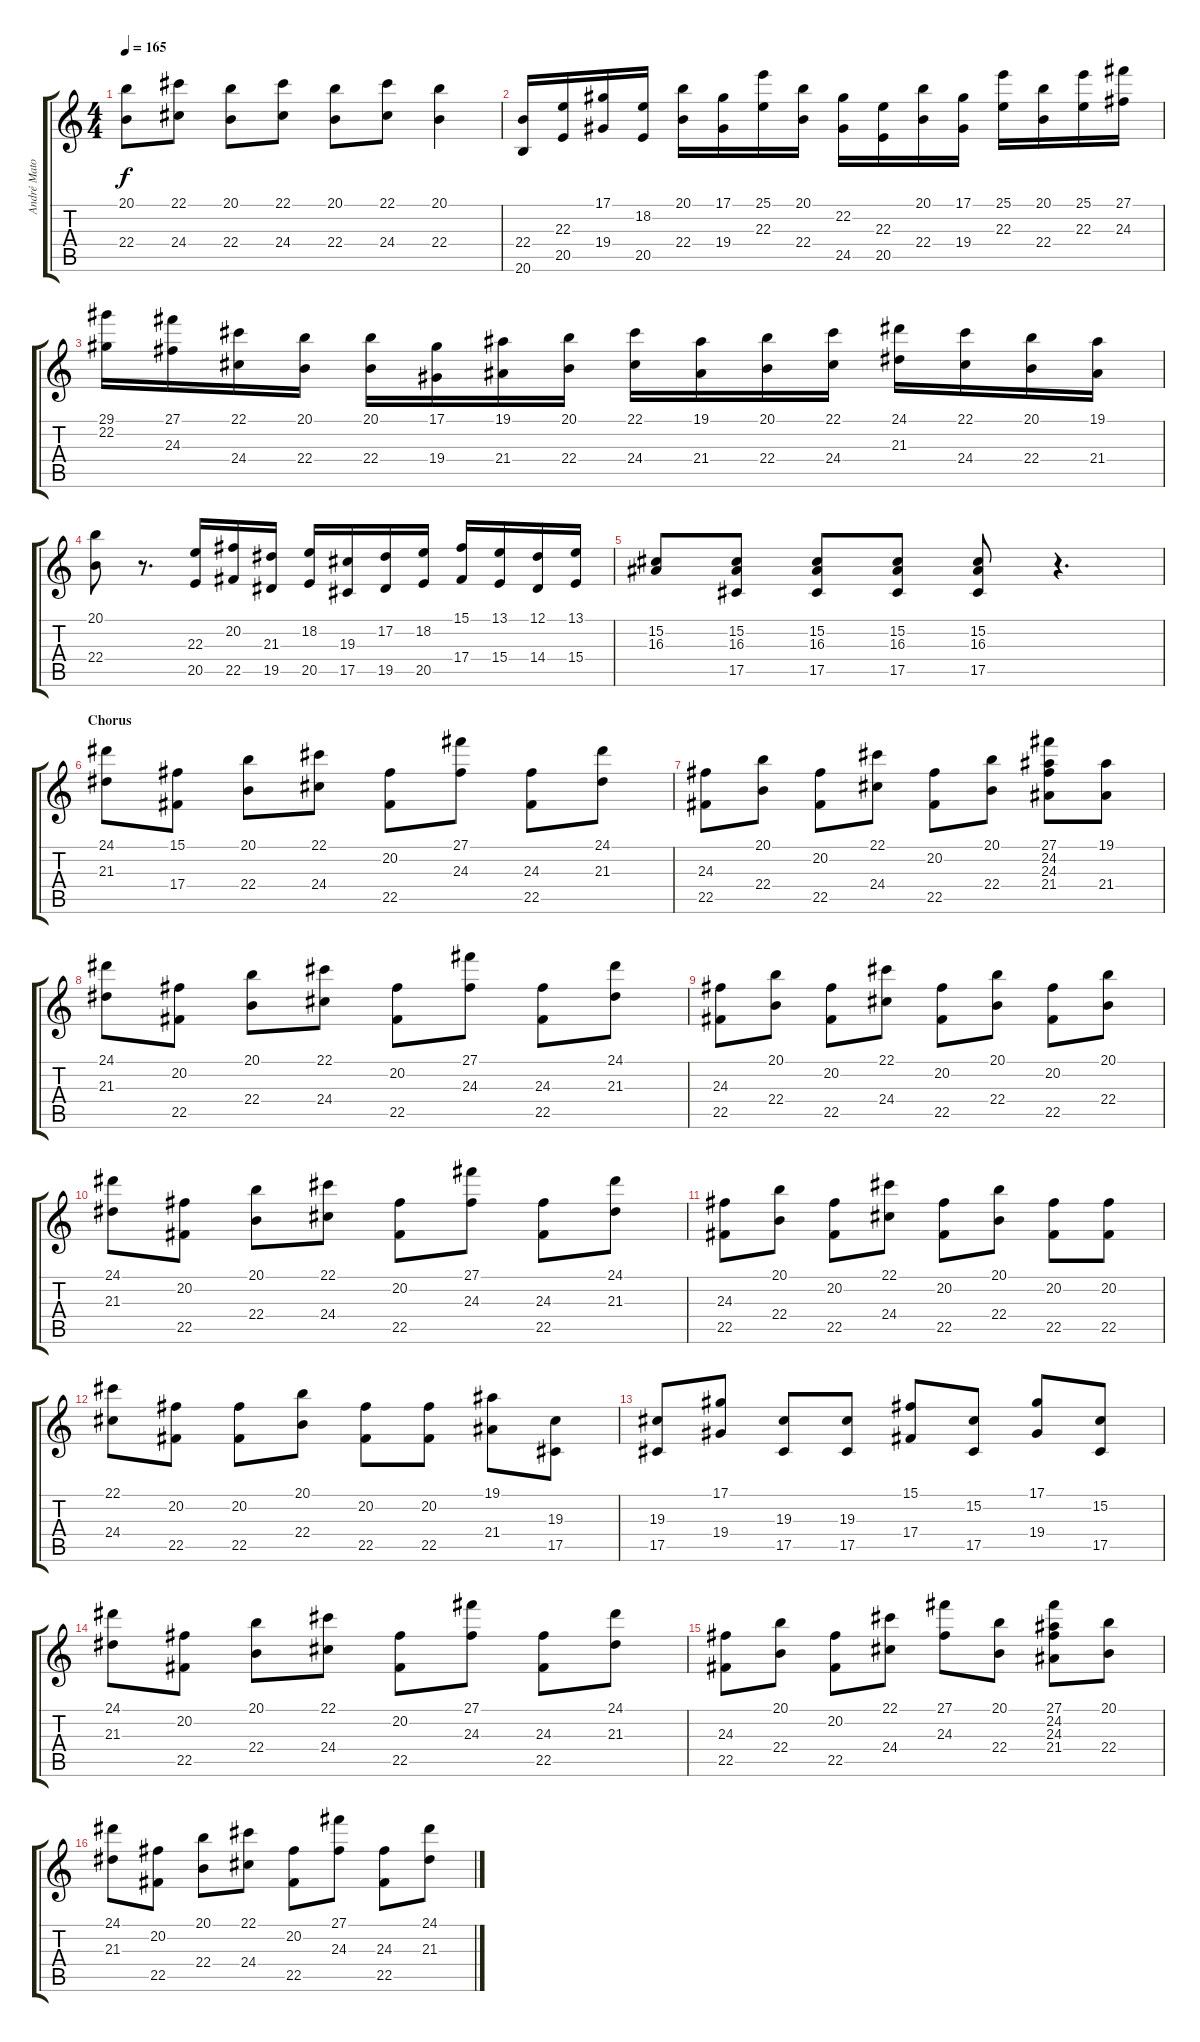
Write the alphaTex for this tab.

\track ("André Matos - String Ensemble 1" "André Mato") {instrument stringensemble1}
\staff {score tabs}
\tuning (Eb4 Bb3 Gb3 Db3 Ab2 Eb2) {hide}
\ts (4 4)
\tempo 165
\clef g2
\ks c
(20.1 22.4).8{dy f} (22.1 24.4).8 (20.1 22.4).8 (22.1 24.4).8 (20.1 22.4).8 (22.1 24.4).8 (20.1 22.4).4 |
(22.4 20.6).16 (22.3 20.5).16 (17.1 19.4).16 (18.2 20.5).16 (20.1 22.4).16 (17.1 19.4).16 (25.1 22.3).16 (20.1 22.4).16 (22.2 24.5).16 (22.3 20.5).16 (20.1 22.4).16 (17.1 19.4).16 (25.1 22.3).16 (20.1 22.4).16 (25.1 22.3).16 (27.1 24.3).16 |
(29.1 22.2).16 (27.1 24.3).16 (22.1 24.4).16 (20.1 22.4).16 (20.1 22.4).16 (17.1 19.4).16 (19.1 21.4).16 (20.1 22.4).16 (22.1 24.4).16 (19.1 21.4).16 (20.1 22.4).16 (22.1 24.4).16 (24.1 21.3).16 (22.1 24.4).16 (20.1 22.4).16 (19.1 21.4).16 |
(20.1 22.4).8 r.8{d} (22.3 20.5).16 (20.2 22.5).16 (21.3 19.5).16 (18.2 20.5).16 (19.3 17.5).16 (17.2 19.5).16 (18.2 20.5).16 (15.1 17.4).16 (13.1 15.4).16 (12.1 14.4).16 (13.1 15.4).16 |
(15.2 16.3).8 (15.2 16.3 17.5).8 (15.2 16.3 17.5).8 (15.2 16.3 17.5).8 (15.2 16.3 17.5).8 r.4{d} |
\section ("" "Chorus")
(24.1 21.3).8 (15.1 17.4).8 (20.1 22.4).8 (22.1 24.4).8 (20.2 22.5).8 (27.1 24.3).8 (24.3 22.5).8 (24.1 21.3).8 |
(24.3 22.5).8 (20.1 22.4).8 (20.2 22.5).8 (22.1 24.4).8 (20.2 22.5).8 (20.1 22.4).8 (27.1 24.2 24.3 21.4).8 (19.1 21.4).8 |
(24.1 21.3).8 (20.2 22.5).8 (20.1 22.4).8 (22.1 24.4).8 (20.2 22.5).8 (27.1 24.3).8 (24.3 22.5).8 (24.1 21.3).8 |
(24.3 22.5).8 (20.1 22.4).8 (20.2 22.5).8 (22.1 24.4).8 (20.2 22.5).8 (20.1 22.4).8 (20.2 22.5).8 (20.1 22.4).8 |
(24.1 21.3).8 (20.2 22.5).8 (20.1 22.4).8 (22.1 24.4).8 (20.2 22.5).8 (27.1 24.3).8 (24.3 22.5).8 (24.1 21.3).8 |
(24.3 22.5).8 (20.1 22.4).8 (20.2 22.5).8 (22.1 24.4).8 (20.2 22.5).8 (20.1 22.4).8 (20.2 22.5).8 (20.2 22.5).8 |
(22.1 24.4).8 (20.2 22.5).8 (20.2 22.5).8 (20.1 22.4).8 (20.2 22.5).8 (20.2 22.5).8 (19.1 21.4).8 (19.3 17.5).8 |
(19.3 17.5).8 (17.1 19.4).8 (19.3 17.5).8 (19.3 17.5).8 (15.1 17.4).8 (15.2 17.5).8 (17.1 19.4).8 (15.2 17.5).8 |
(24.1 21.3).8 (20.2 22.5).8 (20.1 22.4).8 (22.1 24.4).8 (20.2 22.5).8 (27.1 24.3).8 (24.3 22.5).8 (24.1 21.3).8 |
(24.3 22.5).8 (20.1 22.4).8 (20.2 22.5).8 (22.1 24.4).8 (27.1 24.3).8 (20.1 22.4).8 (27.1 24.2 24.3 21.4).8 (20.1 22.4).8 |
(24.1 21.3).8 (20.2 22.5).8 (20.1 22.4).8 (22.1 24.4).8 (20.2 22.5).8 (27.1 24.3).8 (24.3 22.5).8 (24.1 21.3).8
